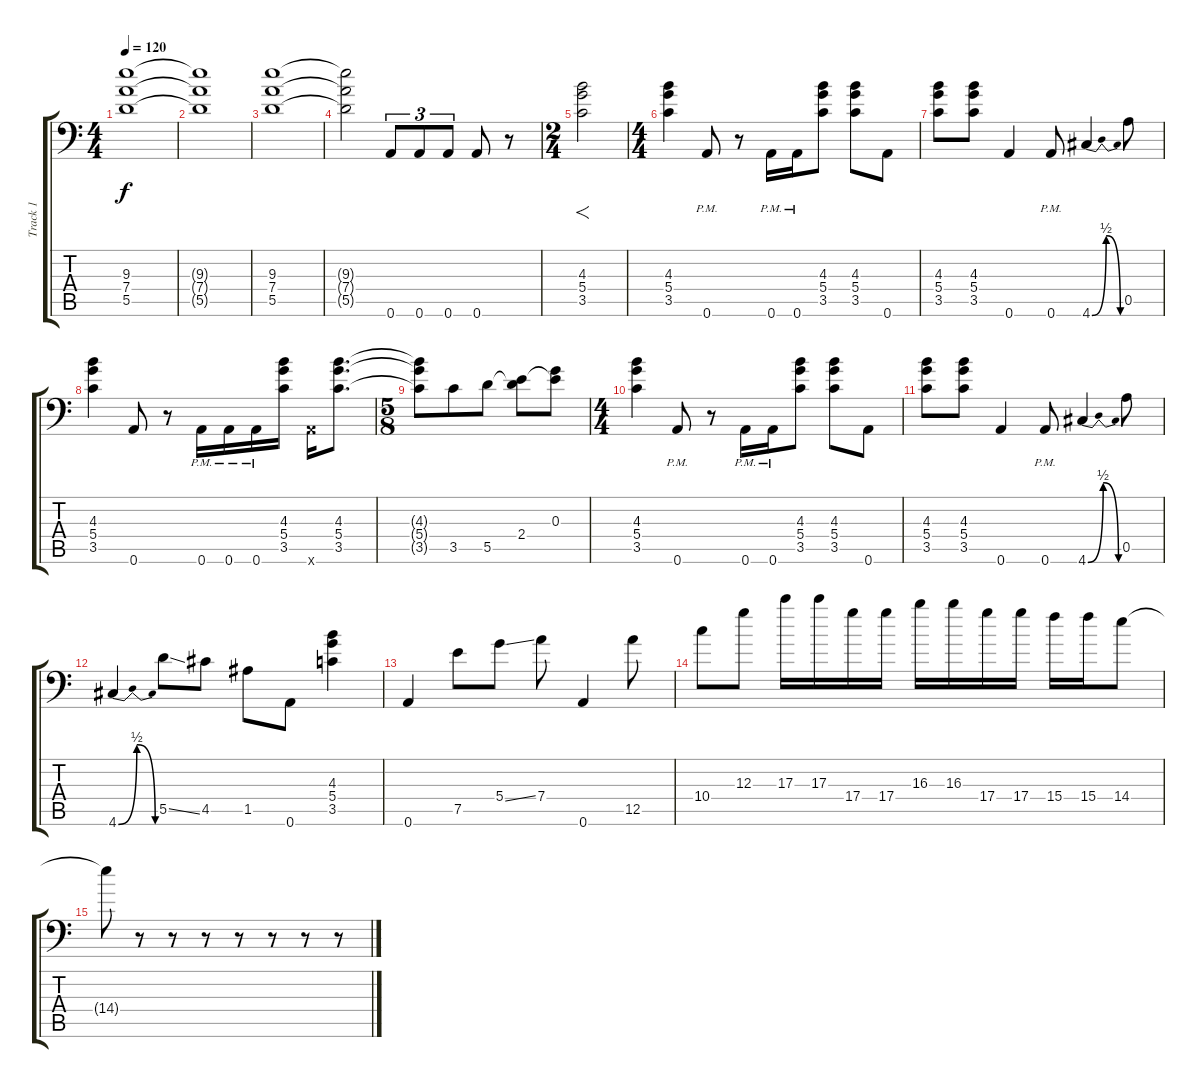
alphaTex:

\track ("Track 1" "Track 1") {instrument distortionguitar}
\staff {score tabs}
\tuning (E4 B3 G3 D3 A2 A1) {hide}
\ts (4 4)
\tempo 120
\clef f4
\ks c
(9.3 7.4 5.5).1{dy f} |
(9.3{t} 7.4{t} 5.5{t}).1 |
(9.3 7.4 5.5).1 |
(9.3{t} 7.4{t} 5.5{t}).2 0.6.8{tu (3 2)} 0.6.8{tu (3 2)} 0.6.8{tu (3 2)} 0.6.8 r.8 |
\ts (2 4)
(4.3 5.4 3.5).2{f} |
\ts (4 4)
(4.3 5.4 3.5).4 0.6{pm}.8 r.8 0.6{pm}.16 0.6{pm}.16 (4.3 5.4 3.5).8 (4.3 5.4 3.5).8 0.6.8 |
(4.3 5.4 3.5).8 (4.3 5.4 3.5).8 0.6.4 0.6{pm}.8 4.6{be (bendrelease 0 0 15 2 15 2 60 0)}.4 0.5.8 |
(4.3 5.4 3.5).4 0.6.8 r.8 0.6{pm}.16 0.6{pm}.16 0.6{pm}.16 (4.3 5.4 3.5).16 0.6{x}.16 (4.3 5.4 3.5).8{d} |
\ts (5 8)
(4.3{t} 5.4{t} 3.5{t}).8 3.5.8 5.5.8 (2.4 5.5{t}).8 (0.3 2.4{t}).8 |
\ts (4 4)
(4.3 5.4 3.5).4 0.6{pm}.8 r.8 0.6{pm}.16 0.6{pm}.16 (4.3 5.4 3.5).8 (4.3 5.4 3.5).8 0.6.8 |
(4.3 5.4 3.5).8 (4.3 5.4 3.5).8 0.6.4 0.6{pm}.8 4.6{be (bendrelease 0 0 15 2 15 2 60 0)}.4 0.5.8 |
4.6{be (bendrelease 0 0 15 2 15 2 60 0)}.4 5.5{ss}.8 4.5.8 1.5.8 0.6.8 (4.3 5.4 3.5).4 |
0.6.4 7.5.8 5.4{ss}.8 7.4.8 0.6.4 12.5.8 |
10.4.8 12.3.8 17.3.16 17.3.16 17.4.16 17.4.16 16.3.16 16.3.16 17.4.16 17.4.16 15.4.16 15.4.16 14.4.8 |
14.4{t}.8 r.8 r.8 r.8 r.8 r.8 r.8 r.8
